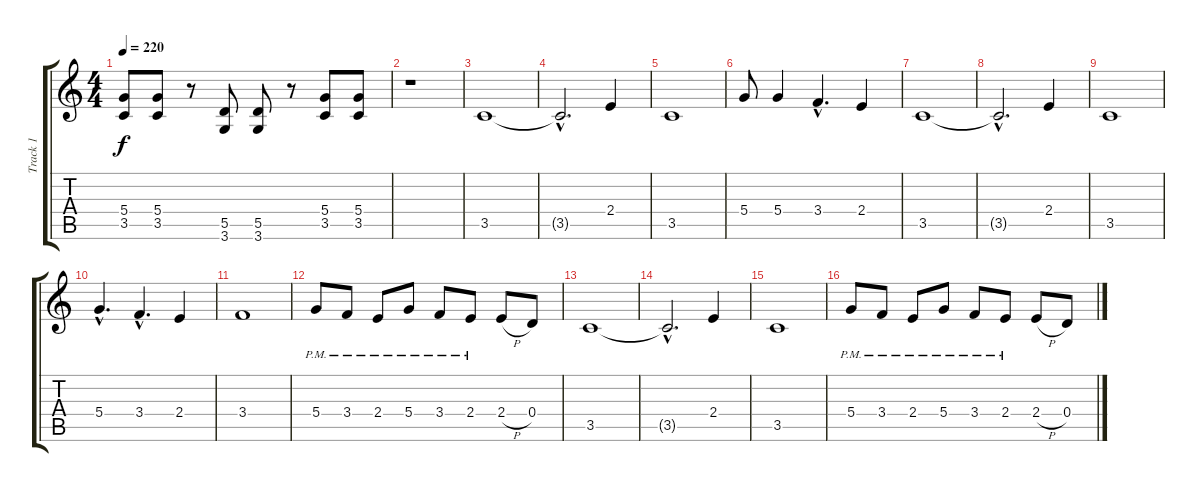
\track ("Track 1" "Track 1") {instrument distortionguitar}
\staff {score tabs}
\tuning (E4 B3 G3 D3 A2 E2) {hide}
\ts (4 4)
\tempo 220
\clef g2
\ks c
(5.4 3.5).8{dy f} (5.4 3.5).8 r.8 (5.5 3.6).8 (5.5 3.6).8 r.8 (5.4 3.5).8 (5.4 3.5).8 |
r.1 |
3.5.1 |
3.5{hac t}.2{d} 2.4.4 |
3.5.1 |
5.4.8 5.4.4 3.4{hac}.4{d} 2.4.4 |
3.5.1 |
3.5{hac t}.2{d} 2.4.4 |
3.5.1 |
5.4{hac}.4{d} 3.4{hac}.4{d} 2.4.4 |
3.4.1 |
5.4{pm}.8 3.4{pm}.8 2.4{pm}.8 5.4{pm}.8 3.4{pm}.8 2.4{pm}.8 2.4{h}.8 0.4.8 |
3.5.1 |
3.5{hac t}.2{d} 2.4.4 |
3.5.1 |
5.4{pm}.8 3.4{pm}.8 2.4{pm}.8 5.4{pm}.8 3.4{pm}.8 2.4{pm}.8 2.4{h}.8 0.4.8
